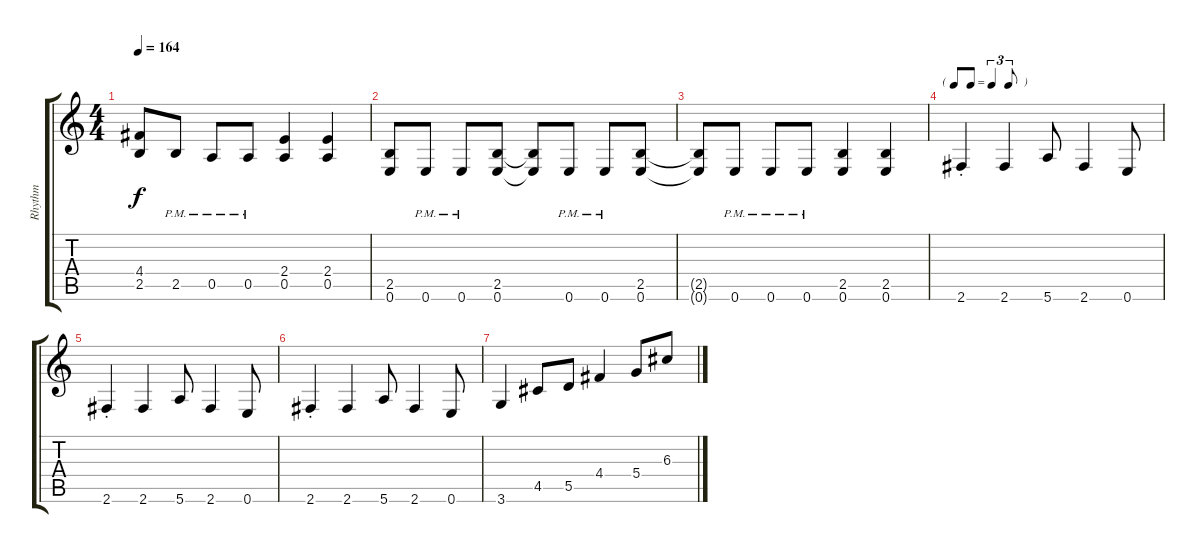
\track ("Rhythm" "Rhythm") {instrument electricguitarclean}
\staff {score tabs}
\tuning (E4 B3 G3 D3 A2 E2) {hide}
\ts (4 4)
\tempo 164
\clef g2
\ks c
(4.4{t} 2.5{t}).8{dy f} 2.5{pm}.8 0.5{pm}.8 0.5{pm}.8 (2.4 0.5).4 (2.4 0.5).4 |
(2.5 0.6).8 0.6{pm}.8 0.6{pm}.8 (2.5 0.6).8 (2.5{t} 0.6{t}).8 0.6{pm}.8 0.6{pm}.8 (2.5 0.6).8 |
(2.5{t} 0.6{t}).8 0.6{pm}.8 0.6{pm}.8 0.6{pm}.8 (2.5 0.6).4 (2.5 0.6).4 |
\tf triplet8th
2.6{st}.4 2.6.4 5.6.8 2.6.4 0.6.8 |
2.6{st}.4 2.6.4 5.6.8 2.6.4 0.6.8 |
2.6{st}.4 2.6.4 5.6.8 2.6.4 0.6.8 |
3.6.4 4.5.8 5.5.8 4.4.4 5.4.8 6.3.8
